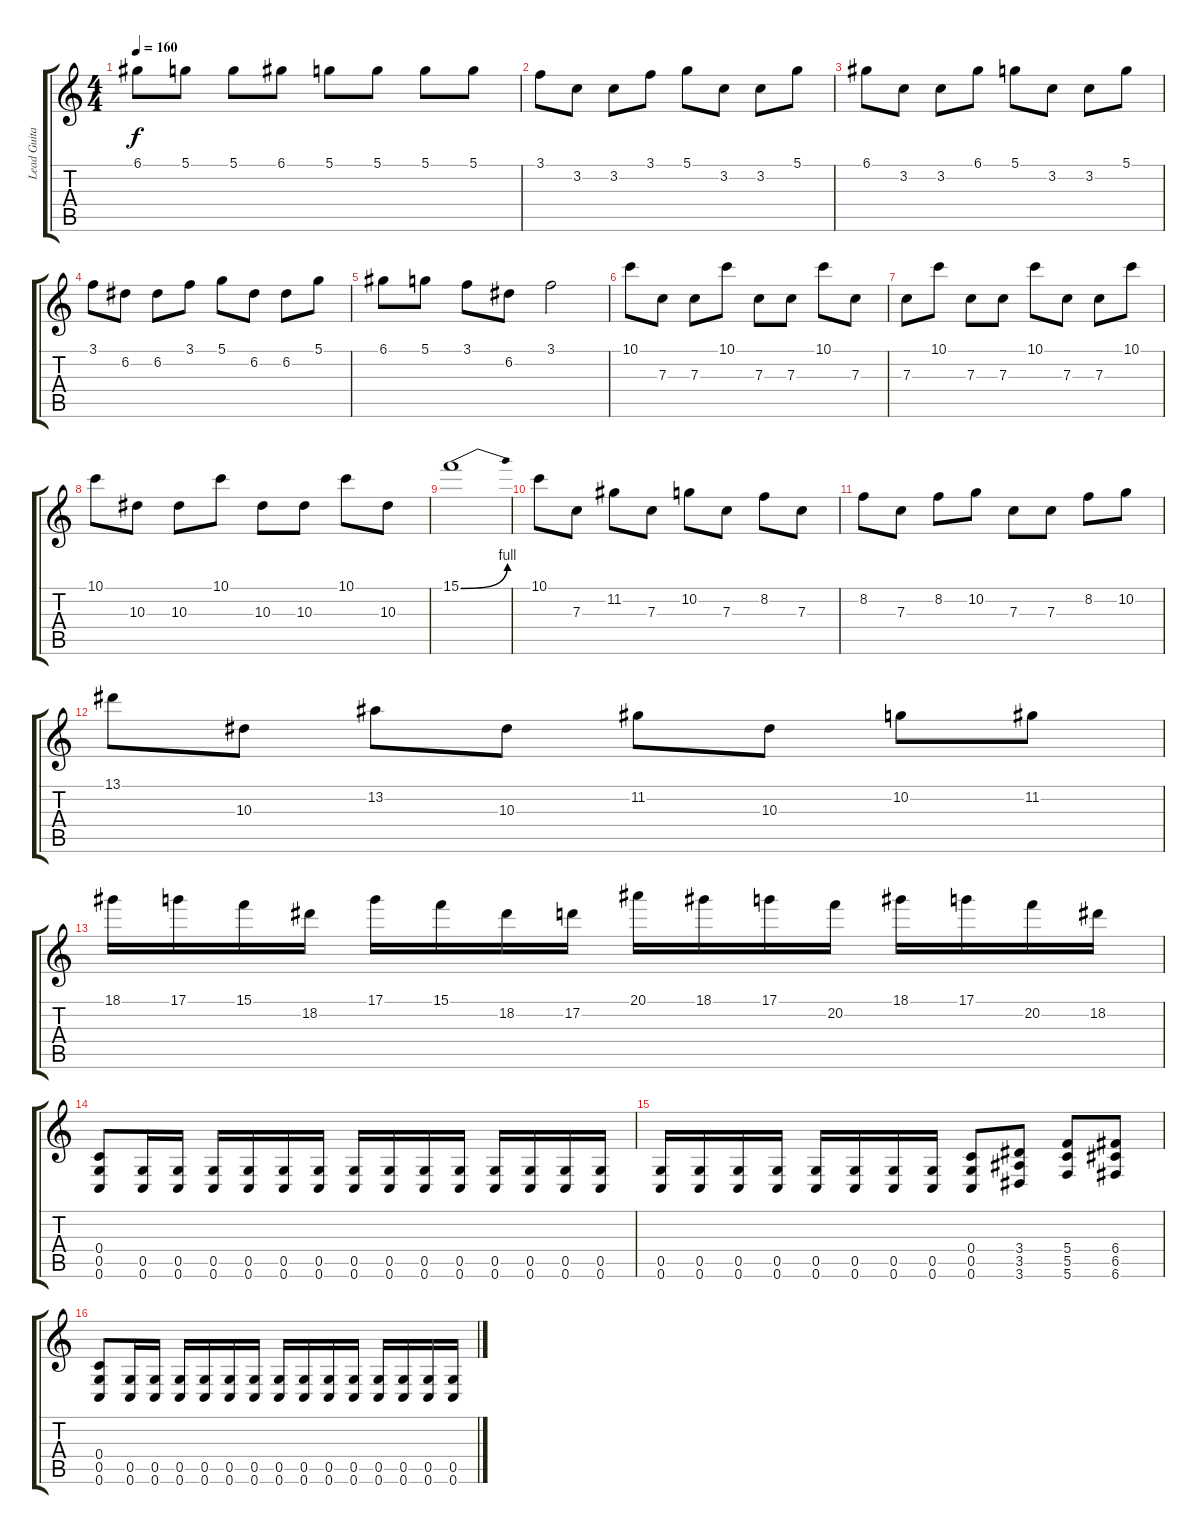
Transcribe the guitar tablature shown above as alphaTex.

\track ("Lead Guitar" "Lead Guita") {instrument distortionguitar}
\staff {score tabs}
\tuning (D4 A3 F3 C3 G2 C2) {hide}
\ts (4 4)
\tempo 160
\clef g2
\ks c
6.1.8{dy f} 5.1.8 5.1.8 6.1.8 5.1.8 5.1.8 5.1.8 5.1.8 |
3.1.8 3.2.8 3.2.8 3.1.8 5.1.8 3.2.8 3.2.8 5.1.8 |
6.1.8 3.2.8 3.2.8 6.1.8 5.1.8 3.2.8 3.2.8 5.1.8 |
3.1.8 6.2.8 6.2.8 3.1.8 5.1.8 6.2.8 6.2.8 5.1.8 |
6.1.8 5.1.8 3.1.8 6.2.8 3.1.2 |
10.1.8 7.3.8 7.3.8 10.1.8 7.3.8 7.3.8 10.1.8 7.3.8 |
7.3.8 10.1.8 7.3.8 7.3.8 10.1.8 7.3.8 7.3.8 10.1.8 |
10.1.8 10.3.8 10.3.8 10.1.8 10.3.8 10.3.8 10.1.8 10.3.8 |
15.1{be (bend 0 0 60 4)}.1 |
10.1.8 7.3.8 11.2.8 7.3.8 10.2.8 7.3.8 8.2.8 7.3.8 |
8.2.8 7.3.8 8.2.8 10.2.8 7.3.8 7.3.8 8.2.8 10.2.8 |
13.1.8 10.3.8 13.2.8 10.3.8 11.2.8 10.3.8 10.2.8 11.2.8 |
18.1.16 17.1.16 15.1.16 18.2.16 17.1.16 15.1.16 18.2.16 17.2.16 20.1.16 18.1.16 17.1.16 20.2.16 18.1.16 17.1.16 20.2.16 18.2.16 |
(0.4 0.5 0.6).8 (0.5 0.6).16 (0.5 0.6).16 (0.5 0.6).16 (0.5 0.6).16 (0.5 0.6).16 (0.5 0.6).16 (0.5 0.6).16 (0.5 0.6).16 (0.5 0.6).16 (0.5 0.6).16 (0.5 0.6).16 (0.5 0.6).16 (0.5 0.6).16 (0.5 0.6).16 |
(0.5 0.6).16 (0.5 0.6).16 (0.5 0.6).16 (0.5 0.6).16 (0.5 0.6).16 (0.5 0.6).16 (0.5 0.6).16 (0.5 0.6).16 (0.4 0.5 0.6).8 (3.4 3.5 3.6).8 (5.4 5.5 5.6).8 (6.4 6.5 6.6).8 |
(0.4 0.5 0.6).8 (0.5 0.6).16 (0.5 0.6).16 (0.5 0.6).16 (0.5 0.6).16 (0.5 0.6).16 (0.5 0.6).16 (0.5 0.6).16 (0.5 0.6).16 (0.5 0.6).16 (0.5 0.6).16 (0.5 0.6).16 (0.5 0.6).16 (0.5 0.6).16 (0.5 0.6).16
